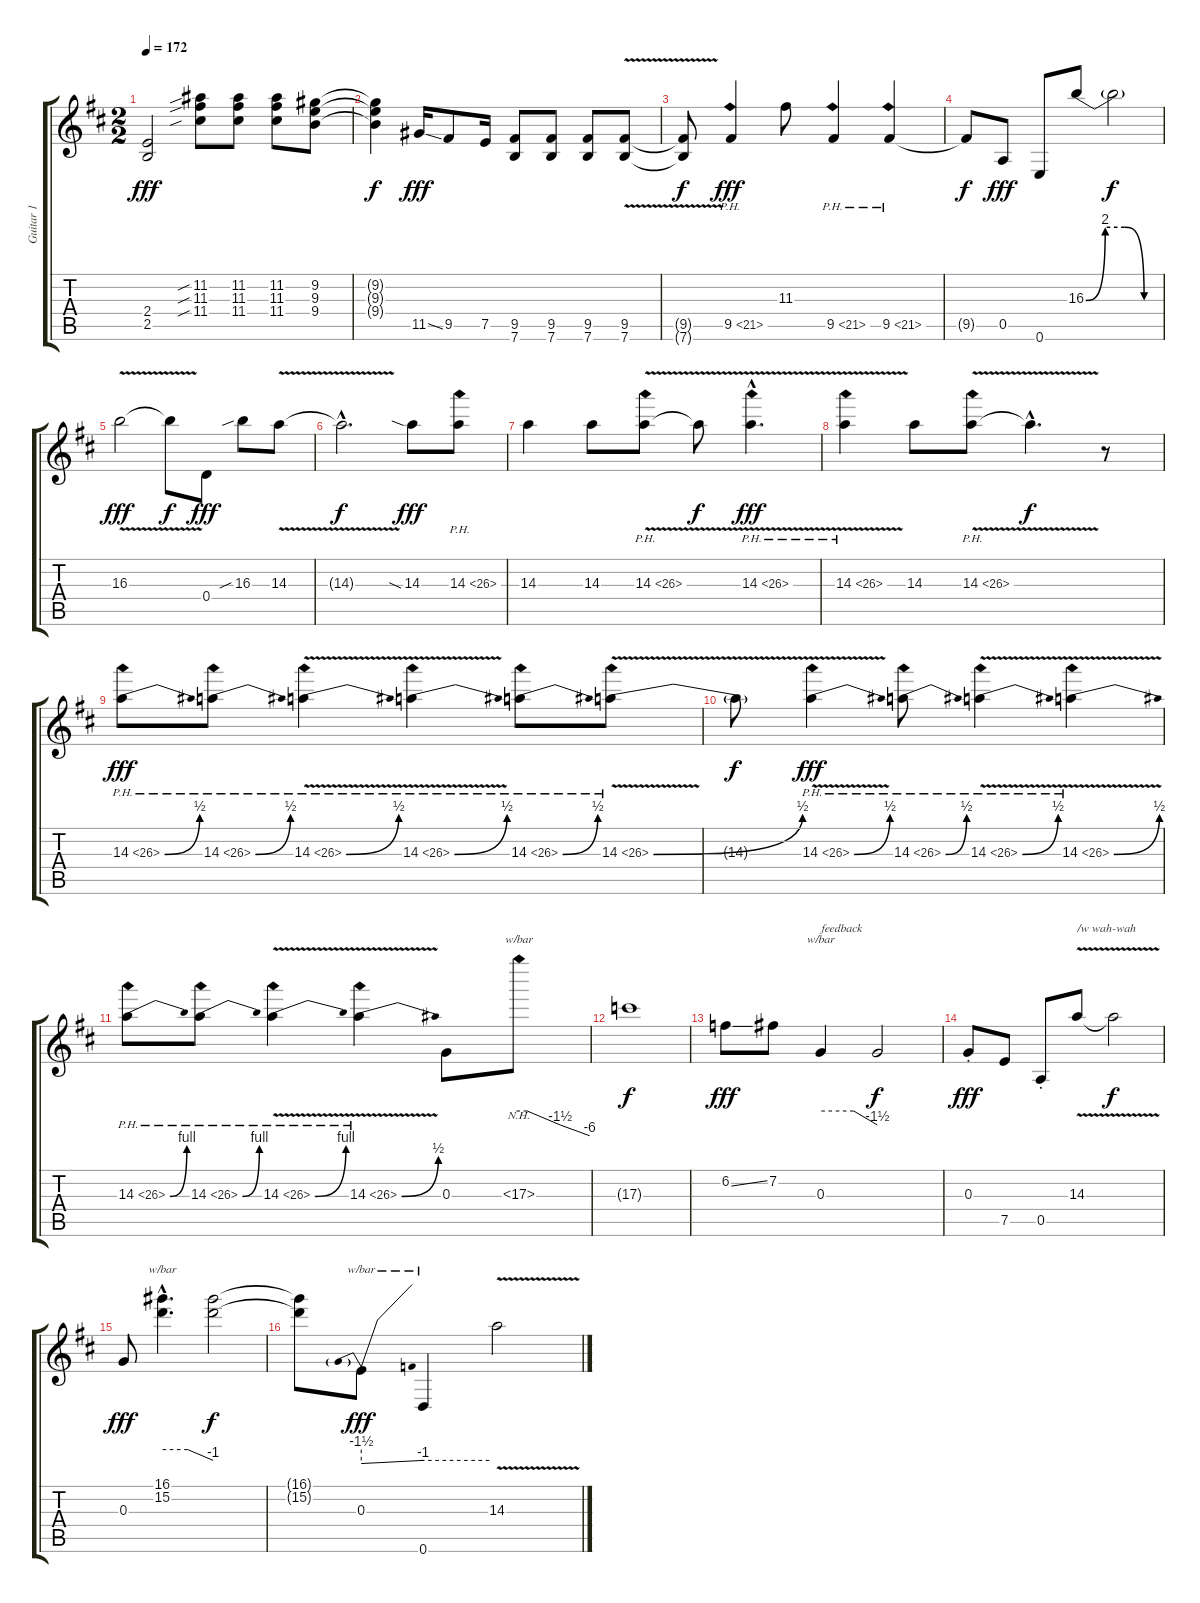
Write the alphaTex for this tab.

\track ("Guitar 1" "Guitar 1") {instrument distortionguitar}
\staff {score tabs}
\tuning (E4 B3 G3 D3 A2 E2) {hide}
\ts (2 2)
\tempo 172
\clef g2
\ks d
(2.4 2.5).2{dy fff} (11.2{sib} 11.3{sib} 11.4{sib}).8 (11.2 11.3 11.4).8 (11.2 11.3 11.4).8 (9.2 9.3 9.4).8 |
(9.2{t} 9.3{t} 9.4{t}).4{dy f} 11.5{ss}.16{dy fff} 9.5.8 7.5.16 (9.5 7.6).8 (9.5 7.6).8 (9.5 7.6).8 (9.5{v} 7.6{v}).8 |
(9.5{t} 7.6{t}).8{dy f} 9.5{ph 12}.4{dy fff volume 0} 11.3.8{volume 16} 9.5{ph 12}.4{volume 0} 9.5{ph 12}.4 |
9.5{t}.8{dy f} 0.5.8{dy fff volume 16} 0.6.8 16.3{be (custom 0 0 15 8 30 8 45 0 60 0)}.8 16.3{t}.2{dy f} |
16.3{v}.2{dy fff} 16.3{t}.8{dy f} 0.4.8{dy fff} 16.3{sib}.8 14.3{v}.8 |
14.3{hac t}.2{d dy f} 14.3{sia}.8{dy fff} 14.3{ph 12}.8{volume 0} |
14.3.4{volume 16} 14.3.8 14.3{ph 12 v}.8{volume 0} 14.3{t}.8{dy f} 14.3{ph 12 v hac}.4{d dy fff} |
14.3{ph 12 v}.4 14.3.8{volume 16} 14.3{ph 12 v}.8{volume 0} 14.3{hac t}.4{d dy f} r.8 |
14.3{be (bend 0 0 60 2) ph 12}.8{dy fff} 14.3{be (bend 0 0 60 2) ph 12}.8 14.3{be (bend 0 0 60 2) ph 12 v}.4 14.3{be (bend 0 0 60 2) ph 12 v}.4 14.3{be (bend 0 0 60 2) ph 12}.8 14.3{be (bend 0 0 60 2) ph 12 v}.8 |
14.3{t}.8{dy f} 14.3{be (bend 0 0 60 2) ph 12 v}.4{dy fff} 14.3{be (bend 0 0 60 2) ph 12}.8 14.3{be (bend 0 0 60 2) ph 12 v}.4 14.3{be (bend 0 0 60 2) ph 12 v}.4 |
14.3{be (bend 0 0 60 4) ph 12}.8 14.3{be (bend 0 0 60 4) ph 12}.8 14.3{be (bend 0 0 60 4) ph 12 v}.4 14.3{be (bend 0 0 60 2) ph 12 v}.4 0.3.8{volume 16} 17.3{nh}.8{tbe (custom default 0 0 7 0 35 -6 60 -24)} |
17.3{t}.1{dy f} |
6.2{ss}.8{dy fff} 7.2.8 0.3.4{tbe (custom default 0 0 35 0 60 -6) txt "feedback" volume 0} 0.3{t}.2{dy f} |
0.3{st}.8{dy fff volume 16} 7.5.8 0.5{st}.8 14.3{v}.8{txt "/w wah-wah"} 14.3{t}.2{dy f} |
0.3.8{dy fff} (16.1{hac} 15.2{hac}).4{d tbe (custom default 0 0 30 0 60 -4)} (16.1{t} 15.2{t}).2{dy f} |
(16.1{t} 15.2{t}).8 0.3.8{tbe (predivedive default 0 -6 60 -4) dy fff} 0.6.4{tbe (hold default 0 -4 60 -4)} 14.3{v}.2
